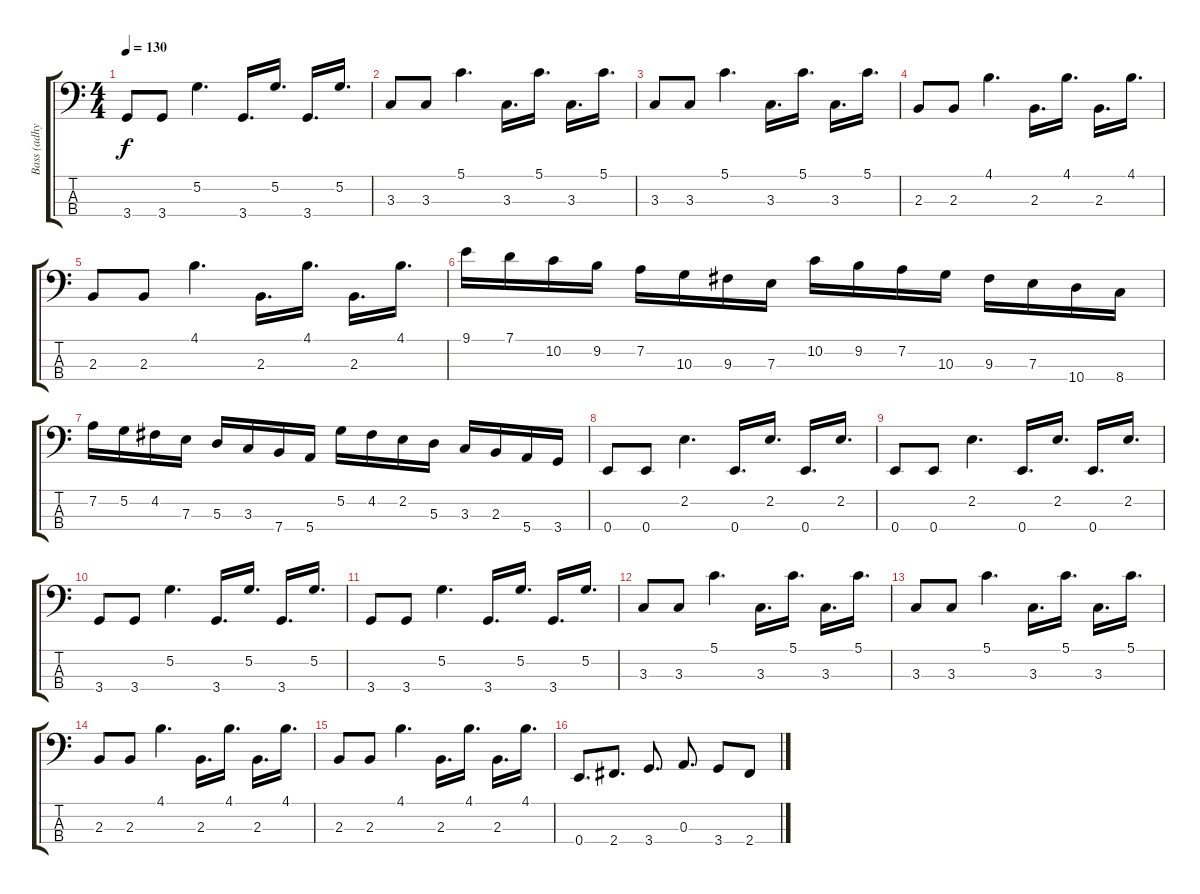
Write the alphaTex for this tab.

\track ("Bass (adhy)" "Bass (adhy") {instrument electricbassfinger}
\staff {score tabs}
\tuning (G2 D2 A1 E1) {hide}
\ts (4 4)
\tempo 130
\clef f4
\ks c
3.4.8{dy f} 3.4.8 5.2.4{d} 3.4.16{d} 5.2.16{d} 3.4.16{d} 5.2.16{d} |
3.3.8 3.3.8 5.1.4{d} 3.3.16{d} 5.1.16{d} 3.3.16{d} 5.1.16{d} |
3.3.8 3.3.8 5.1.4{d} 3.3.16{d} 5.1.16{d} 3.3.16{d} 5.1.16{d} |
2.3.8 2.3.8 4.1.4{d} 2.3.16{d} 4.1.16{d} 2.3.16{d} 4.1.16{d} |
2.3.8 2.3.8 4.1.4{d} 2.3.16{d} 4.1.16{d} 2.3.16{d} 4.1.16{d} |
9.1.16 7.1.16 10.2.16 9.2.16 7.2.16 10.3.16 9.3.16 7.3.16 10.2.16 9.2.16 7.2.16 10.3.16 9.3.16 7.3.16 10.4.16 8.4.16 |
7.2.16 5.2.16 4.2.16 7.3.16 5.3.16 3.3.16 7.4.16 5.4.16 5.2.16 4.2.16 2.2.16 5.3.16 3.3.16 2.3.16 5.4.16 3.4.16 |
0.4.8 0.4.8 2.2.4{d} 0.4.16{d} 2.2.16{d} 0.4.16{d} 2.2.16{d} |
0.4.8 0.4.8 2.2.4{d} 0.4.16{d} 2.2.16{d} 0.4.16{d} 2.2.16{d} |
3.4.8 3.4.8 5.2.4{d} 3.4.16{d} 5.2.16{d} 3.4.16{d} 5.2.16{d} |
3.4.8 3.4.8 5.2.4{d} 3.4.16{d} 5.2.16{d} 3.4.16{d} 5.2.16{d} |
3.3.8 3.3.8 5.1.4{d} 3.3.16{d} 5.1.16{d} 3.3.16{d} 5.1.16{d} |
3.3.8 3.3.8 5.1.4{d} 3.3.16{d} 5.1.16{d} 3.3.16{d} 5.1.16{d} |
2.3.8 2.3.8 4.1.4{d} 2.3.16{d} 4.1.16{d} 2.3.16{d} 4.1.16{d} |
2.3.8 2.3.8 4.1.4{d} 2.3.16{d} 4.1.16{d} 2.3.16{d} 4.1.16{d} |
0.4.8{d} 2.4.8{d} 3.4.8{d} 0.3.8{d} 3.4.8 2.4.8
